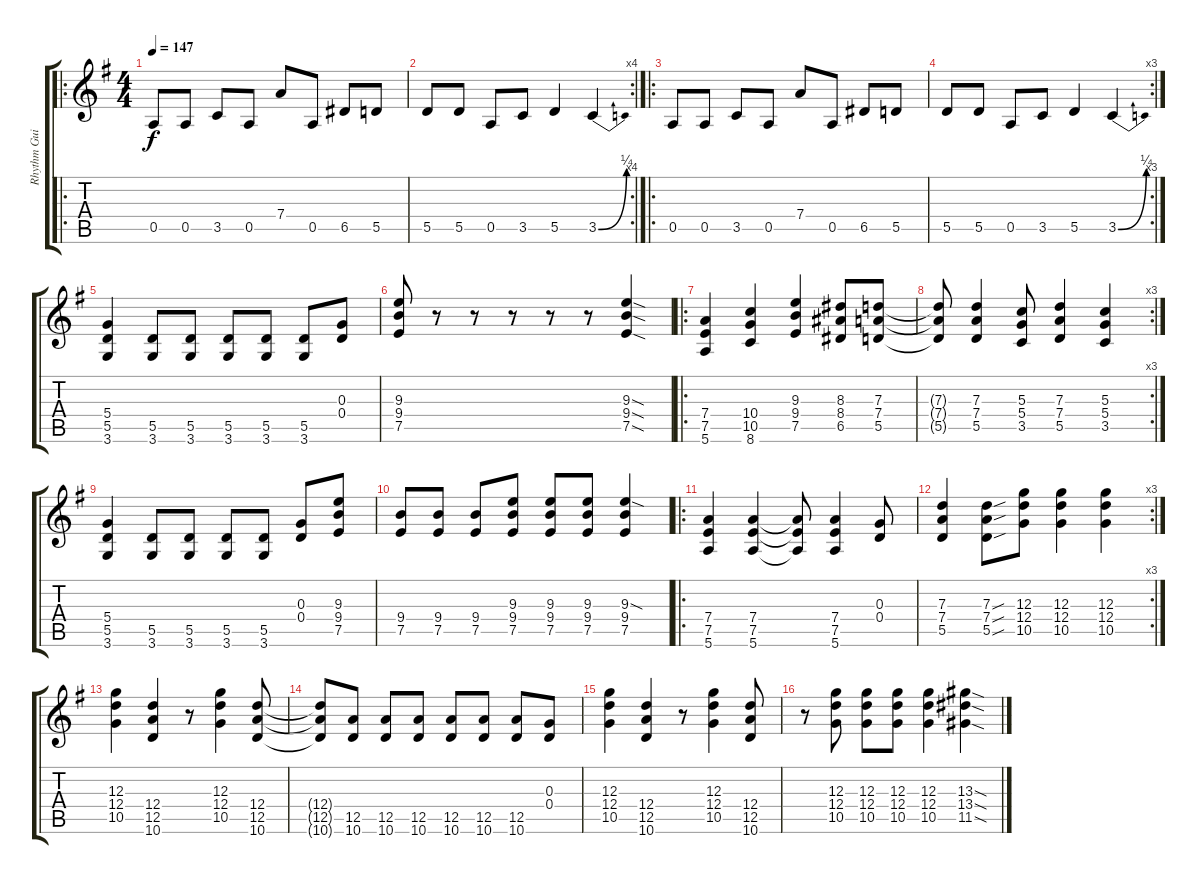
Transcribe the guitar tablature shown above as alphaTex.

\track ("Rhythm Guitar (Dexter Holland)" "Rhythm Gui") {instrument overdrivenguitar}
\staff {score tabs}
\tuning (E4 B3 G3 D3 A2 E2) {hide}
\ro
\ts (4 4)
\tempo 147
\clef g2
\ks g
0.5.8{dy f} 0.5.8 3.5.8 0.5.8 7.4.8 0.5.8 6.5.8 5.5.8 |
\rc 4
5.5.8 5.5.8 0.5.8 3.5.8 5.5.4 3.5{be (bend 0 0 60 1)}.4 |
\ro
0.5.8 0.5.8 3.5.8 0.5.8 7.4.8 0.5.8 6.5.8 5.5.8 |
\rc 3
5.5.8 5.5.8 0.5.8 3.5.8 5.5.4 3.5{be (bend 0 0 60 1)}.4 |
(5.4 5.5 3.6).4 (5.5 3.6).8 (5.5 3.6).8 (5.5 3.6).8 (5.5 3.6).8 (5.5 3.6).8 (0.3 0.4).8 |
(9.3 9.4 7.5).8 r.8 r.8 r.8 r.8 r.8 (9.3{sod} 9.4{sod} 7.5{sod}).4 |
\ro
(7.4 7.5 5.6).4 (10.4 10.5 8.6).4 (9.3 9.4 7.5).4 (8.3 8.4 6.5).8 (7.3 7.4 5.5).8 |
\rc 3
(7.3{t} 7.4{t} 5.5{t}).8 (7.3 7.4 5.5).4 (5.3 5.4 3.5).8 (7.3 7.4 5.5).4 (5.3 5.4 3.5).4 |
(5.4 5.5 3.6).4 (5.5 3.6).8 (5.5 3.6).8 (5.5 3.6).8 (5.5 3.6).8 (0.3 0.4).8 (9.3 9.4 7.5).8 |
(9.4 7.5).8 (9.4 7.5).8 (9.4 7.5).8 (9.3 9.4 7.5).8 (9.3 9.4 7.5).8 (9.3 9.4 7.5).8 (9.3{sod} 9.4 7.5).4 |
\ro
(7.4 7.5 5.6).4 (7.4 7.5 5.6).4 (7.4{t} 7.5{t} 5.6{t}).8 (7.4 7.5 5.6).4 (0.3 0.4).8 |
\rc 3
(7.3 7.4 5.5).4 (7.3{sou} 7.4{sou} 5.5{sou}).8 (12.3 12.4 10.5).8 (12.3 12.4 10.5).4 (12.3 12.4 10.5).4 |
(12.3 12.4 10.5).4 (12.4 12.5 10.6).4 r.8 (12.3 12.4 10.5).4 (12.4 12.5 10.6).8 |
(12.4{t} 12.5{t} 10.6{t}).8 (12.5 10.6).8 (12.5 10.6).8 (12.5 10.6).8 (12.5 10.6).8 (12.5 10.6).8 (12.5 10.6).8 (0.3 0.4).8 |
(12.3 12.4 10.5).4 (12.4 12.5 10.6).4 r.8 (12.3 12.4 10.5).4 (12.4 12.5 10.6).8 |
r.8 (12.3 12.4 10.5).8 (12.3 12.4 10.5).8 (12.3 12.4 10.5).8 (12.3 12.4 10.5).4 (13.3{sod} 13.4{sod} 11.5{sod}).4
